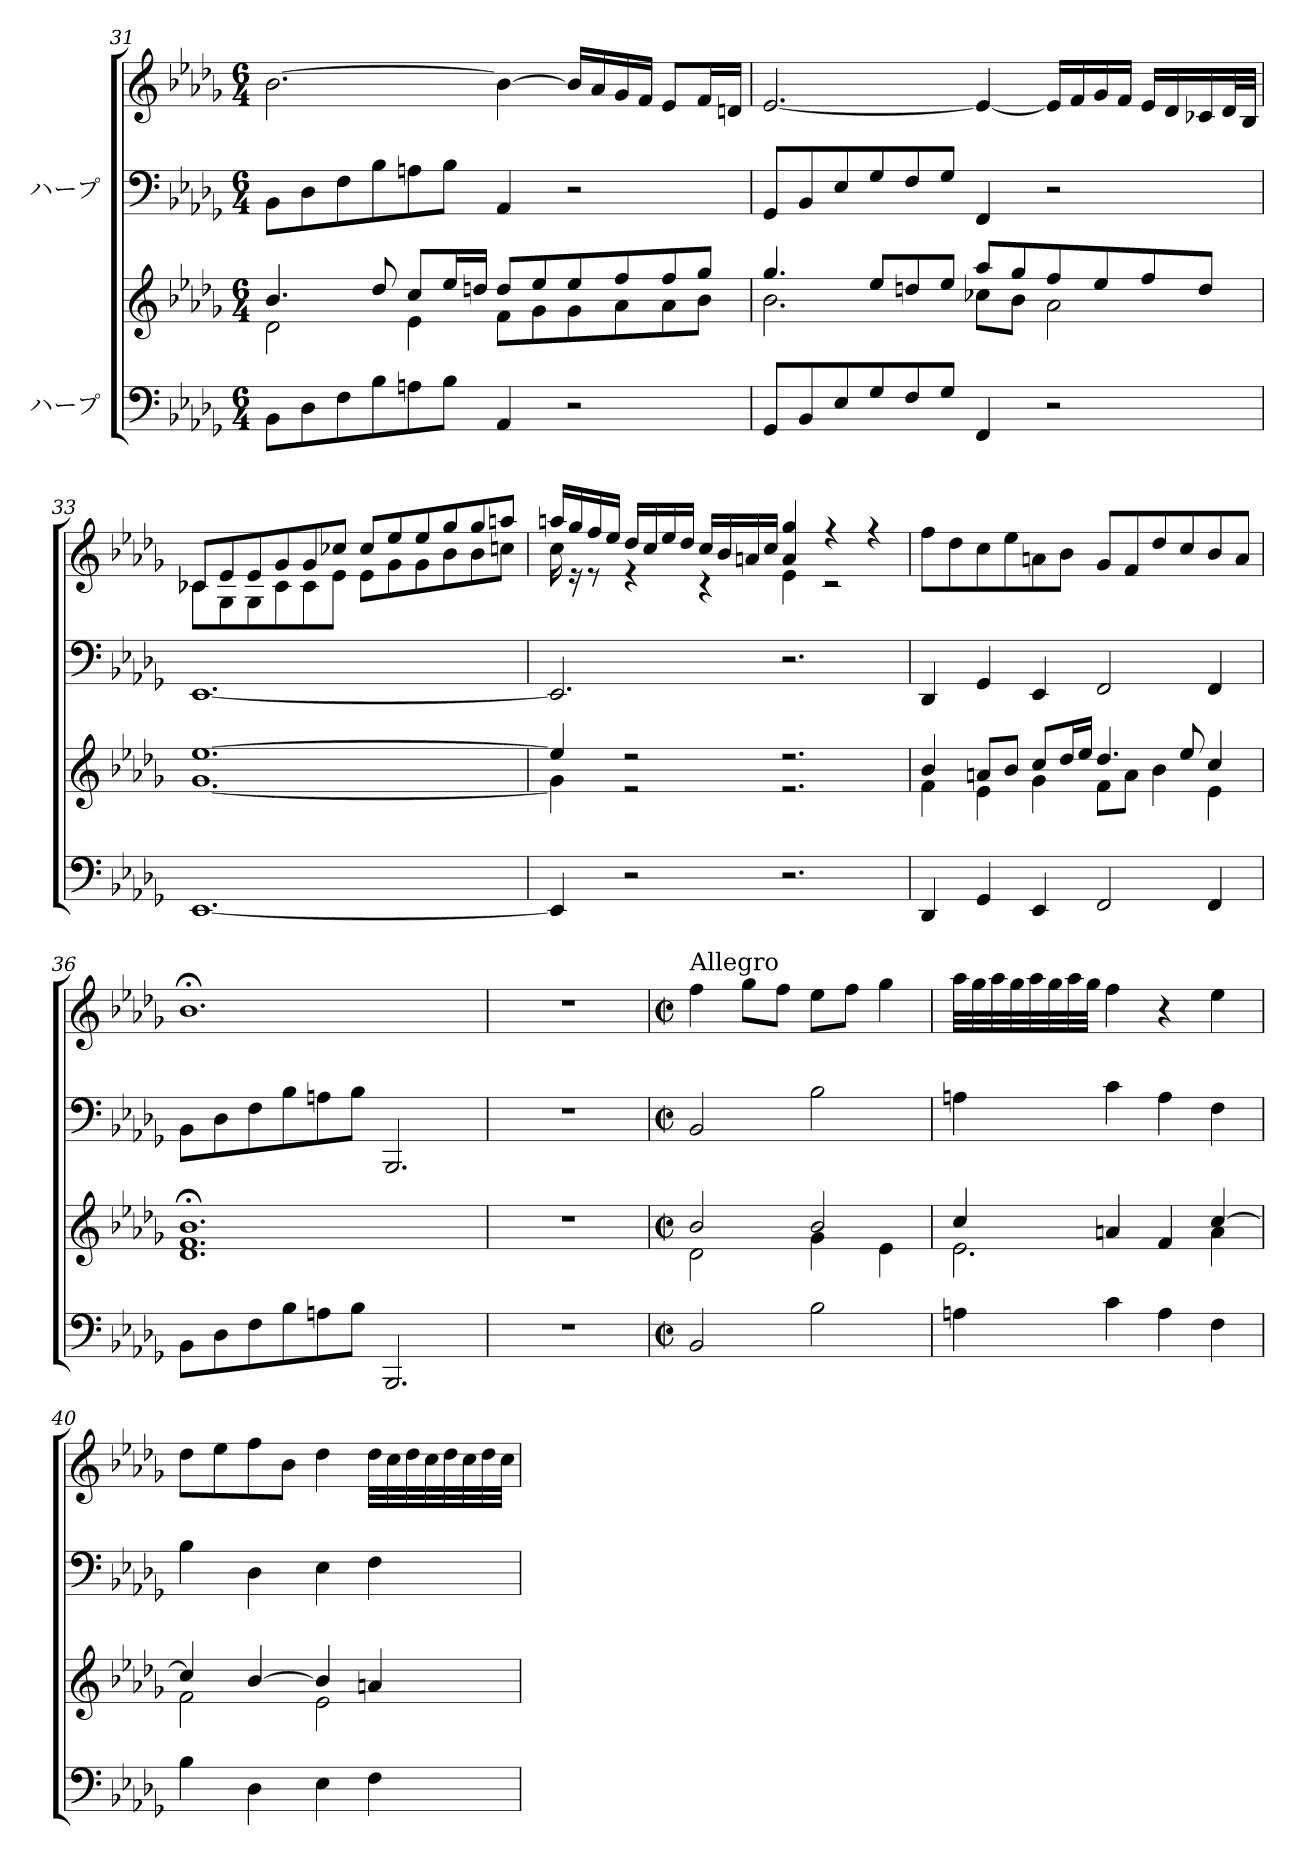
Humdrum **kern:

**kern	**kern	**kern	**kern
*part2	*part2	*part1	*part1
*staff4	*staff3	*staff2	*staff1
*I"ハープ	*	*I"ハープ	*
*clefF4	*clefG2	*clefF4	*clefG2
*k[b-e-a-d-g-]	*k[b-e-a-d-g-]	*k[b-e-a-d-g-]	*k[b-e-a-d-g-]
*M6/4	*M6/4	*M6/4	*M6/4
=31	=31	=31	=31
*	*^	*	*
8BB-\L	4.b-/	2d-\	8BB-\L	[2.b-\
8D-\	.	.	8D-\	.
8F\	.	.	8F\	.
8B-\	8dd-/	.	8B-\	.
8An\	8cc/L	4e-\	8An\	.
8B-\J	16ee-/L	.	8B-\J	.
.	16ddn/JJ	.	.	.
4AA-/	8dd/L	8f\L	4AA-/	4b-\_
.	8ee-/	8g-\	.	.
2r	8ee-/	8g-\	2r	16b-/LL]
.	.	.	.	16a-/
.	8ff/	8a-\	.	16g-/
.	.	.	.	16f/JJ
.	8ff/	8a-\	.	8e-/L
.	8gg-/J	8b-\J	.	16f/L
.	.	.	.	16dn/JJ
!!LO:LB:g=z
=32	=32	=32	=32	=32
8GG-/L	4.gg-/	2.b-\	8GG-/L	[2.e-/
8BB-/	.	.	8BB-/	.
8E-/	.	.	8E-/	.
8G-/	8ee-/L	.	8G-/	.
8F/	8ddn/	.	8F/	.
8G-/J	8ee-/J	.	8G-/J	.
4FF/	8aa-/L	8cc-X\L	4FF/	4e-/_
.	8gg-/	8b-\J	.	.
2r	8ff/	2a-\	2r	16e-/LL]
.	.	.	.	16f/
.	8ee-/	.	.	16g-/
.	.	.	.	16f/JJ
.	8ff/	.	.	16e-/LL
.	.	.	.	16d-/
.	8dd/J	.	.	16c-X/
.	.	.	.	32d-/L
.	.	.	.	32B-/JJJ
=33	=33	=33	=33	=33
*	*	*	*	*^
[1.EE-	[1.ee-	[1.g-	[1.EE-	8c-X/L	8c-\L
.	.	.	.	8e-/	8G-\
.	.	.	.	8e-/	8G-\
.	.	.	.	8g-/	8c-\
.	.	.	.	8g-/	8c-\
.	.	.	.	8cc-X/J	8e-\J
.	.	.	.	8cc-/L	8e-\L
.	.	.	.	8ee-/	8g-\
.	.	.	.	8ee-/	8g-\
.	.	.	.	8gg-/	8b-\
.	.	.	.	8gg-/	8b-\
.	.	.	.	8aan/J	8ccn\J
!!LO:LB:g=z	!!
=34	=34	=34	=34	=34	=34
4EE-/]	4ee-/]	4g-\]	2.EE-/]	16aan/LL	16cc\
.	.	.	.	16gg-/	16r
.	.	.	.	16ff/	8r
.	.	.	.	16ee-/JJ	.
2r	2r	2r	.	16dd-/LL	4r
.	.	.	.	16cc/	.
.	.	.	.	16ee-/	.
.	.	.	.	16dd-/JJ	.
.	.	.	.	16cc/LL	4r
.	.	.	.	16b-/	.
.	.	.	.	16an/	.
.	.	.	.	16cc/JJ	.
2.r	2.r	2.r	2.r	4a/ 4gg-/	4e-\
.	.	.	.	4r	2r
.	.	.	.	4r	.
*	*	*	*	*v	*v
=35	=35	=35	=35	=35
4DD-/	4b-/	4f\	4DD-/	8ff\L
.	.	.	.	8dd-\
4GG-/	8an/L	4e-\	4GG-/	8cc\
.	8b-/J	.	.	8ee-\
4EE-/	8cc/L	4g-\	4EE-/	8an\
.	16dd-/L	.	.	8b-\J
.	16ee-/JJ	.	.	.
2FF/	4.dd-/	8f\L	2FF/	8g-/L
.	.	8a\J	.	8f/
.	.	4b-\	.	8dd-/
.	8ee-/	.	.	8cc/
4FF/	4cc/	4e-\	4FF/	8b-/
.	.	.	.	8a/J
=36	=36	=36	=36	=36
8BB-\L	1.b-;<	1.d- 1.f	8BB-\L	1.b-;<
8D-\	.	.	8D-\	.
8F\	.	.	8F\	.
8B-\	.	.	8B-\	.
8An\	.	.	8An\	.
8B-\J	.	.	8B-\J	.
2.BBB-/	.	.	2.BBB-/	.
*	*v	*v	*	*
!!LO:PB:g=z
=37	=37	=37	=37
1.r	1.r	1.r	1.r
!!LO:PB:g=z
=38	=38	=38	=38
*M2/2	*M2/2	*M2/2	*M2/2
*met(c|)	*met(c|)	*met(c|)	*met(c|)
*	*	*	*MM160
*	*^	*	*
!	!	!	!	!LO:TX:a:t=Allegro
2BB-/	2b-/	2d-\	2BB-/	4ff\
.	.	.	.	8gg-\L
.	.	.	.	8ff\J
2B-\	2b-/	4g-\	2B-\	8ee-\L
.	.	.	.	8ff\J
.	.	4e-\	.	4gg-\
=39	=39	=39	=39	=39
4An\	4cc/	2.e-\	4An\	32aa-\LLL
.	.	.	.	32gg-\
.	.	.	.	32aa-\
.	.	.	.	32gg-\
.	.	.	.	32aa-\
.	.	.	.	32gg-\
.	.	.	.	32aa-\
.	.	.	.	32gg-\JJJ
4c\	4an/	.	4c\	4ff\
4A\	4f/	.	4A\	4r
4F\	[4cc/	4a\	4F\	4ee-\
=40	=40	=40	=40	=40
4B-\	4cc/]	2f\	4B-\	8dd-\L
.	.	.	.	8ee-\
4D-\	[4b-/	.	4D-\	8ff\
.	.	.	.	8b-\J
4E-\	4b-/]	2e-\	4E-\	4dd-\
4F\	4an/	.	4F\	32dd-\LLL
.	.	.	.	32cc\
.	.	.	.	32dd-\
.	.	.	.	32cc\
.	.	.	.	32dd-\
.	.	.	.	32cc\
.	.	.	.	32dd-\
.	.	.	.	32cc\JJJ
*	*v	*v	*	*
=	=	=	=
*-	*-	*-	*-
